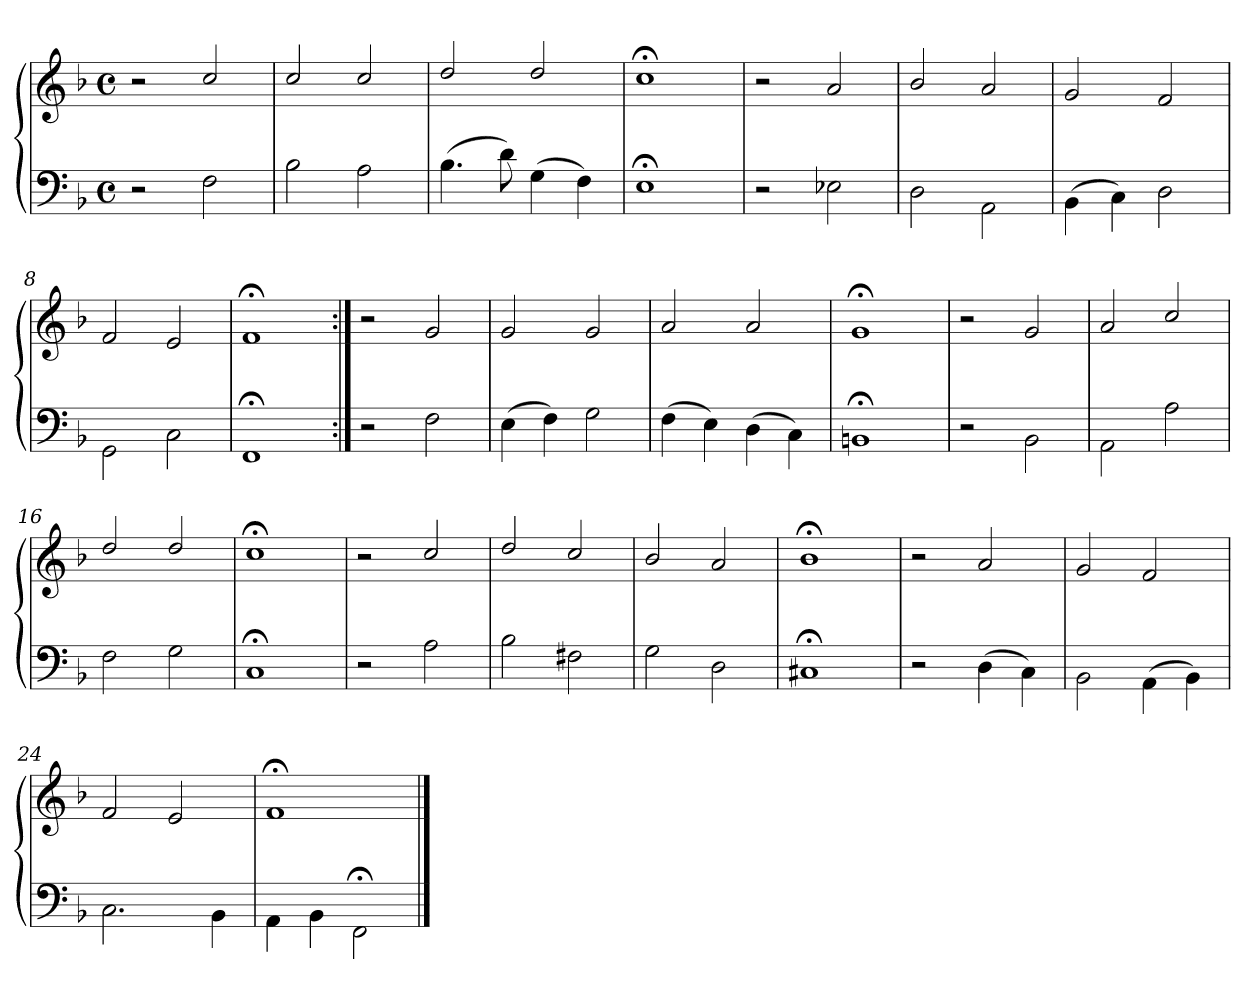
**kern	**kern
*part1	*part1
*staff2	*staff1
*clefF4	*clefG2
*k[b-]	*k[b-]
*M4/4	*M4/4
*met(c)	*met(c)
=1	=1
2r	2r
2F\	2cc/
=2	=2
2B-\	2cc/
2A\	2cc/
=3	=3
(4.B-\	2dd/
8d\)	.
(4G\	2dd/
4F\)	.
=4	=4
1E;\	1cc;</
=5	=5
2r	2r
2E-X\	2a/
=6	=6
2D\	2b-/
2AA\	2a/
=7	=7
(4BB-\	2g/
4C\)	.
2D\	2f/
=8	=8
2GG\	2f/
2C\	2e/
=9	=9
1FF;\	1f;</
!!LO:LB:g=z
=10:|!	=10:|!
2r	2r
2F\	2g/
=11	=11
(4E\	2g/
4F\)	.
2G\	2g/
=12	=12
(4F\	2a/
4E\)	.
(4D\	2a/
4C\)	.
=13	=13
1BBn;\	1g;</
=14	=14
2r	2r
2BB-\	2g/
=15	=15
2AA\	2a/
2A\	2cc/
=16	=16
2F\	2dd/
2G\	2dd/
=17	=17
1C;\	1cc;</
!!LO:LB:g=z
=18	=18
2r	2r
2A\	2cc/
=19	=19
2B-\	2dd/
2F#X\	2cc/
=20	=20
2G\	2b-/
2D\	2a/
=21	=21
1C#X;\	1b-;</
=22	=22
2r	2r
(4D\	2a/
4C\)	.
=23	=23
2BB-\	2g/
(4AA\	2f/
4BB-\)	.
=24	=24
2.C\	2f/
.	2e/
4BB-\	.
=25	=25
4AA\	1f;</
4BB-\	.
2FF;\	.
==	==
*-	*-
